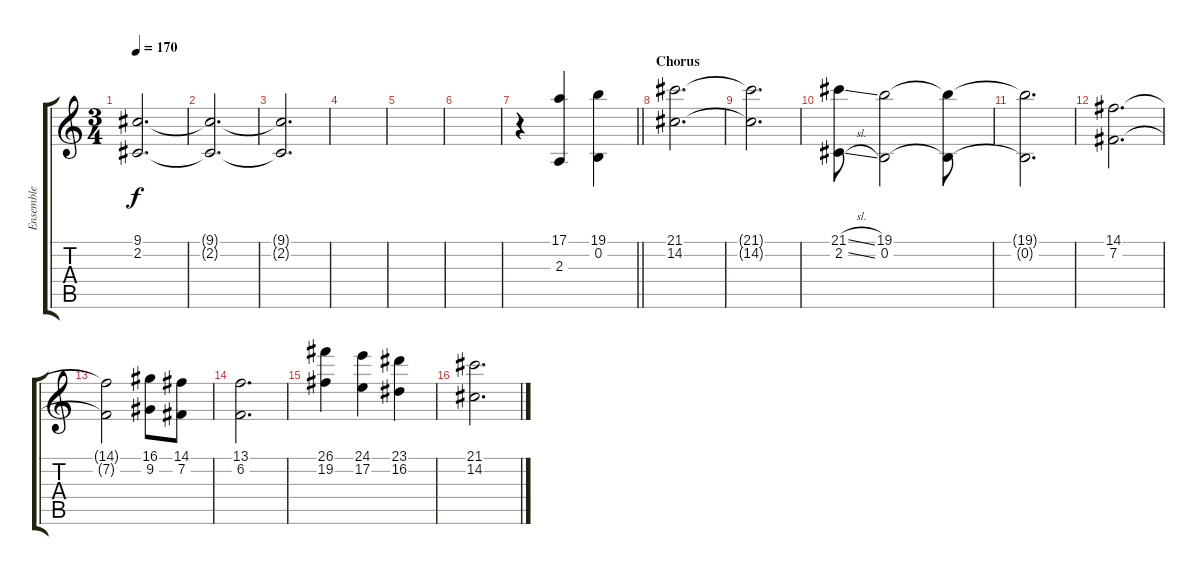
\track ("Ensemble" "Ensemble") {instrument stringensemble1}
\staff {score tabs}
\tuning (E4 B3 G3 D3 A2 E2) {hide}
\ts (3 4)
\tempo 170
\clef g2
\ks c
(9.1{t} 2.2{t}).2{d dy f} |
(9.1{t} 2.2{t}).2{d} |
(9.1{t} 2.2{t}).2{d} |
|
|
|
\barLineRight lightlight
r.4 (17.1 2.3).4 (19.1 0.2).4 |
\section ("" "Chorus")
(21.1 14.2).2{d} |
(21.1{t} 14.2{t}).2{d} |
(21.1{sl} 2.2{sl}).8 (19.1 0.2).2 (19.1{t} 0.2{t}).8 |
(19.1{t} 0.2{t}).2{d} |
(14.1 7.2).2{d} |
(14.1{t} 7.2{t}).2 (16.1 9.2).8 (14.1 7.2).8 |
(13.1 6.2).2{d} |
(26.1 19.2).4 (24.1 17.2).4 (23.1 16.2).4 |
(21.1 14.2).2{d}
